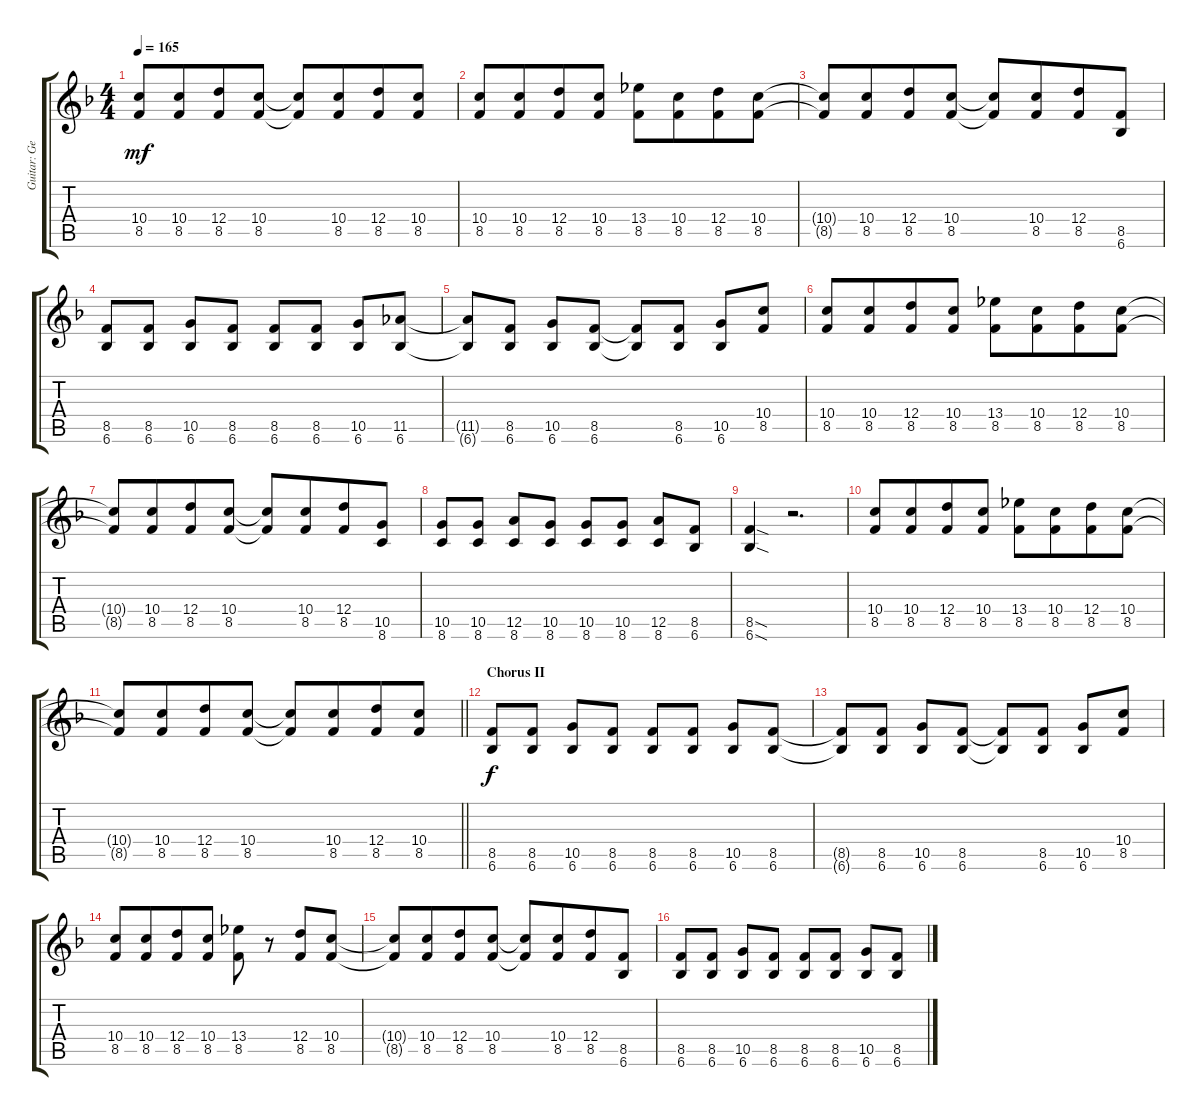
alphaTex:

\track ("Guitar: George" "Guitar: Ge") {instrument distortionguitar}
\staff {score tabs}
\tuning (E4 B3 G3 D3 A2 E2) {hide}
\ts (4 4)
\tempo 165
\clef g2
\ks f
(10.4{t} 8.5{t}).8{dy mf} (10.4 8.5).8{beam merge} (12.4 8.5).8 (10.4 8.5).8 (10.4{t} 8.5{t}).8 (10.4 8.5).8{beam merge} (12.4 8.5).8 (10.4 8.5).8 |
(10.4 8.5).8 (10.4 8.5).8{beam merge} (12.4 8.5).8 (10.4 8.5).8 (13.4 8.5).8 (10.4 8.5).8{beam merge} (12.4 8.5).8 (10.4 8.5).8 |
(10.4{t} 8.5{t}).8 (10.4 8.5).8{beam merge} (12.4 8.5).8 (10.4 8.5).8 (10.4{t} 8.5{t}).8 (10.4 8.5).8{beam merge} (12.4 8.5).8 (8.5 6.6).8 |
(8.5 6.6).8 (8.5 6.6).8 (10.5 6.6).8 (8.5 6.6).8 (8.5 6.6).8 (8.5 6.6).8 (10.5 6.6).8 (11.5 6.6).8 |
(11.5{t} 6.6{t}).8 (8.5 6.6).8 (10.5 6.6).8 (8.5 6.6).8 (8.5{t} 6.6{t}).8 (8.5 6.6).8 (10.5 6.6).8 (10.4 8.5).8 |
(10.4 8.5).8 (10.4 8.5).8{beam merge} (12.4 8.5).8 (10.4 8.5).8 (13.4 8.5).8 (10.4 8.5).8{beam merge} (12.4 8.5).8 (10.4 8.5).8 |
(10.4{t} 8.5{t}).8 (10.4 8.5).8{beam merge} (12.4 8.5).8 (10.4 8.5).8 (10.4{t} 8.5{t}).8 (10.4 8.5).8{beam merge} (12.4 8.5).8 (10.5 8.6).8 |
(10.5 8.6).8 (10.5 8.6).8 (12.5 8.6).8 (10.5 8.6).8 (10.5 8.6).8 (10.5 8.6).8 (12.5 8.6).8 (8.5 6.6).8 |
(8.5{sod} 6.6{sod}).4 r.2{d} |
(10.4 8.5).8 (10.4 8.5).8{beam merge} (12.4 8.5).8 (10.4 8.5).8 (13.4 8.5).8 (10.4 8.5).8{beam merge} (12.4 8.5).8 (10.4 8.5).8 |
\barLineRight lightlight
(10.4{t} 8.5{t}).8 (10.4 8.5).8{beam merge} (12.4 8.5).8 (10.4 8.5).8 (10.4{t} 8.5{t}).8 (10.4 8.5).8{beam merge} (12.4 8.5).8 (10.4 8.5).8 |
\section ("" "Chorus II")
(8.5 6.6).8{dy f} (8.5 6.6).8 (10.5 6.6).8 (8.5 6.6).8 (8.5 6.6).8 (8.5 6.6).8 (10.5 6.6).8 (8.5 6.6).8 |
(8.5{t} 6.6{t}).8 (8.5 6.6).8 (10.5 6.6).8 (8.5 6.6).8 (8.5{t} 6.6{t}).8 (8.5 6.6).8 (10.5 6.6).8 (10.4 8.5).8 |
(10.4 8.5).8 (10.4 8.5).8{beam merge} (12.4 8.5).8 (10.4 8.5).8 (13.4 8.5).8 r.8{beam merge} (12.4 8.5).8 (10.4 8.5).8 |
(10.4{t} 8.5{t}).8 (10.4 8.5).8{beam merge} (12.4 8.5).8 (10.4 8.5).8 (10.4{t} 8.5{t}).8 (10.4 8.5).8{beam merge} (12.4 8.5).8 (8.5 6.6).8 |
(8.5 6.6).8 (8.5 6.6).8 (10.5 6.6).8 (8.5 6.6).8 (8.5 6.6).8 (8.5 6.6).8 (10.5 6.6).8 (8.5 6.6).8
